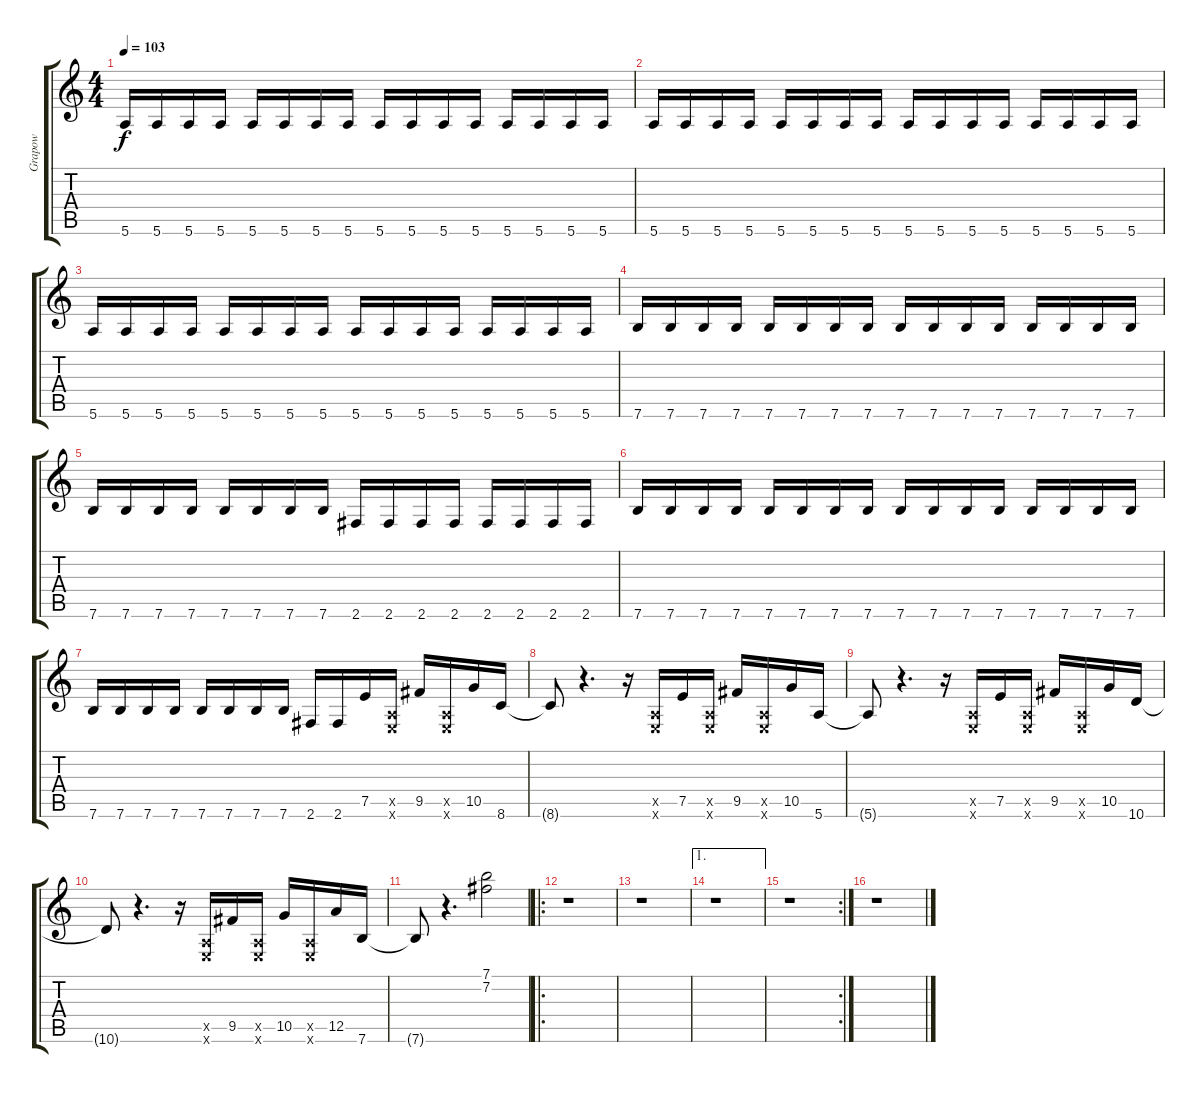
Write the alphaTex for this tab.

\track ("Grapow" "Grapow") {instrument overdrivenguitar}
\staff {score tabs}
\tuning (E4 B3 G3 D3 A2 E2) {hide}
\ts (4 4)
\tempo 103
\clef g2
\ks c
5.6.16{dy f} 5.6.16 5.6.16 5.6.16 5.6.16 5.6.16 5.6.16 5.6.16 5.6.16 5.6.16 5.6.16 5.6.16 5.6.16 5.6.16 5.6.16 5.6.16 |
5.6.16 5.6.16 5.6.16 5.6.16 5.6.16 5.6.16 5.6.16 5.6.16 5.6.16 5.6.16 5.6.16 5.6.16 5.6.16 5.6.16 5.6.16 5.6.16 |
5.6.16 5.6.16 5.6.16 5.6.16 5.6.16 5.6.16 5.6.16 5.6.16 5.6.16 5.6.16 5.6.16 5.6.16 5.6.16 5.6.16 5.6.16 5.6.16 |
7.6.16 7.6.16 7.6.16 7.6.16 7.6.16 7.6.16 7.6.16 7.6.16 7.6.16 7.6.16 7.6.16 7.6.16 7.6.16 7.6.16 7.6.16 7.6.16 |
7.6.16 7.6.16 7.6.16 7.6.16 7.6.16 7.6.16 7.6.16 7.6.16 2.6.16 2.6.16 2.6.16 2.6.16 2.6.16 2.6.16 2.6.16 2.6.16 |
7.6.16 7.6.16 7.6.16 7.6.16 7.6.16 7.6.16 7.6.16 7.6.16 7.6.16 7.6.16 7.6.16 7.6.16 7.6.16 7.6.16 7.6.16 7.6.16 |
7.6.16 7.6.16 7.6.16 7.6.16 7.6.16 7.6.16 7.6.16 7.6.16 2.6.16 2.6.16 7.5.16 (0.5{x} 0.6{x}).16 9.5.16 (0.5{x} 0.6{x}).16 10.5.16 8.6.16 |
8.6{t}.8 r.4{d} r.16 (0.5{x} 0.6{x}).16 7.5.16 (0.5{x} 0.6{x}).16 9.5.16 (0.5{x} 0.6{x}).16 10.5.16 5.6.16 |
5.6{t}.8 r.4{d} r.16 (0.5{x} 0.6{x}).16 7.5.16 (0.5{x} 0.6{x}).16 9.5.16 (0.5{x} 0.6{x}).16 10.5.16 10.6.16 |
10.6{t}.8 r.4{d} r.16 (0.5{x} 0.6{x}).16 9.5.16 (0.5{x} 0.6{x}).16 10.5.16 (0.5{x} 0.6{x}).16 12.5.16 7.6.16 |
7.6{t}.8 r.4{d} (7.1 7.2).2 |
\ro
r.1 |
r.1 |
\ae 1
r.1 |
\rc 2
r.1 |
r.1
